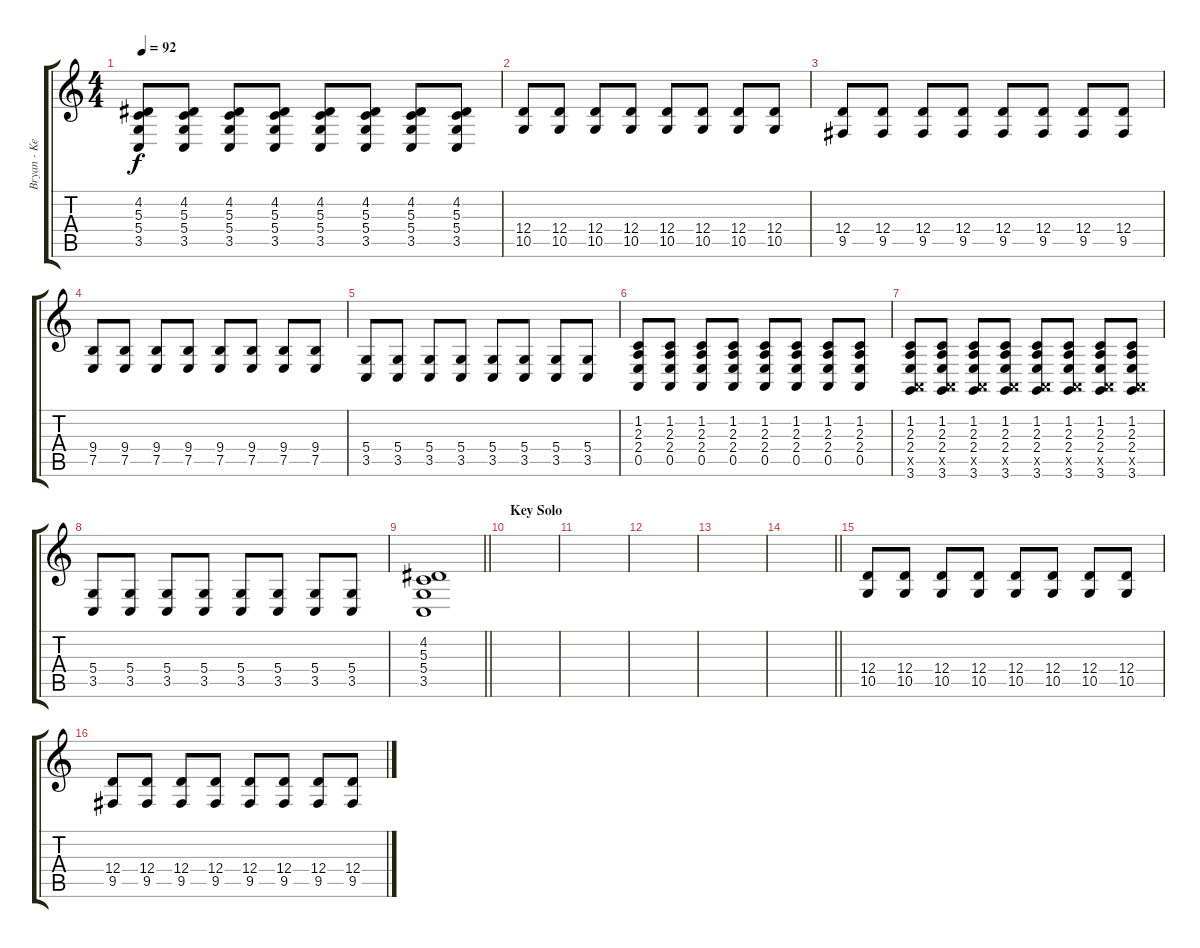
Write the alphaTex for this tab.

\track ("Bryan - Keyboard" "Bryan - Ke") {instrument lead1square}
\staff {score tabs}
\tuning (E4 B3 G3 D3 A2 E2) {hide}
\ts (4 4)
\tempo 92
\clef g2
\ks c
(4.2 5.3 5.4 3.5).8{dy f} (4.2 5.3 5.4 3.5).8 (4.2 5.3 5.4 3.5).8 (4.2 5.3 5.4 3.5).8 (4.2 5.3 5.4 3.5).8 (4.2 5.3 5.4 3.5).8 (4.2 5.3 5.4 3.5).8 (4.2 5.3 5.4 3.5).8 |
(12.4 10.5).8 (12.4 10.5).8 (12.4 10.5).8 (12.4 10.5).8 (12.4 10.5).8 (12.4 10.5).8 (12.4 10.5).8 (12.4 10.5).8 |
(12.4 9.5).8 (12.4 9.5).8 (12.4 9.5).8 (12.4 9.5).8 (12.4 9.5).8 (12.4 9.5).8 (12.4 9.5).8 (12.4 9.5).8 |
(9.4 7.5).8 (9.4 7.5).8 (9.4 7.5).8 (9.4 7.5).8 (9.4 7.5).8 (9.4 7.5).8 (9.4 7.5).8 (9.4 7.5).8 |
(5.4 3.5).8 (5.4 3.5).8 (5.4 3.5).8 (5.4 3.5).8 (5.4 3.5).8 (5.4 3.5).8 (5.4 3.5).8 (5.4 3.5).8 |
(1.2 2.3 2.4 0.5).8 (1.2 2.3 2.4 0.5).8 (1.2 2.3 2.4 0.5).8 (1.2 2.3 2.4 0.5).8 (1.2 2.3 2.4 0.5).8 (1.2 2.3 2.4 0.5).8 (1.2 2.3 2.4 0.5).8 (1.2 2.3 2.4 0.5).8 |
(1.2 2.3 2.4 0.5{x} 3.6).8 (1.2 2.3 2.4 0.5{x} 3.6).8 (1.2 2.3 2.4 0.5{x} 3.6).8 (1.2 2.3 2.4 0.5{x} 3.6).8 (1.2 2.3 2.4 0.5{x} 3.6).8 (1.2 2.3 2.4 0.5{x} 3.6).8 (1.2 2.3 2.4 0.5{x} 3.6).8 (1.2 2.3 2.4 0.5{x} 3.6).8 |
(5.4 3.5).8 (5.4 3.5).8 (5.4 3.5).8 (5.4 3.5).8 (5.4 3.5).8 (5.4 3.5).8 (5.4 3.5).8 (5.4 3.5).8 |
\barLineRight lightlight
(4.2 5.3 5.4 3.5).1 |
\section ("" "Key Solo")
|
|
|
|
\barLineRight lightlight
|
(12.4 10.5).8 (12.4 10.5).8 (12.4 10.5).8 (12.4 10.5).8 (12.4 10.5).8 (12.4 10.5).8 (12.4 10.5).8 (12.4 10.5).8 |
(12.4 9.5).8 (12.4 9.5).8 (12.4 9.5).8 (12.4 9.5).8 (12.4 9.5).8 (12.4 9.5).8 (12.4 9.5).8 (12.4 9.5).8
